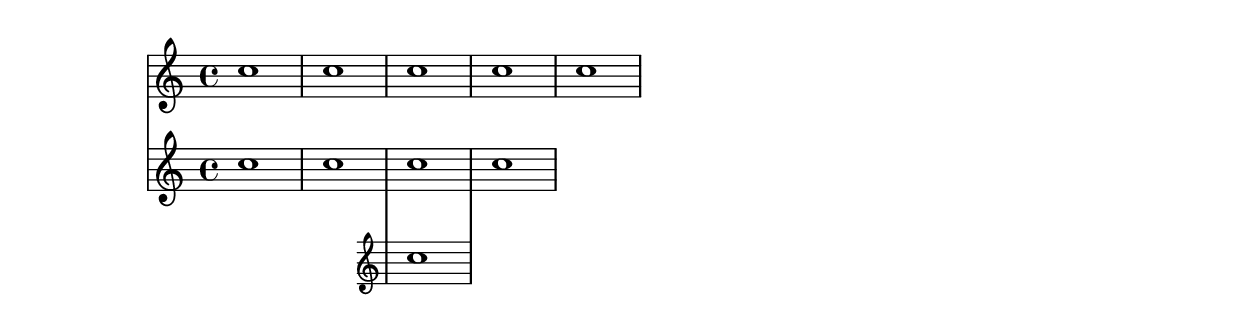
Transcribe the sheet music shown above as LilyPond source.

%% Do not edit this file; it is auto-generated from LSR http://lsr.dsi.unimi.it
%% This file is in the public domain.
\version "2.11.38"

\header {
  lsrtags = "staff-notation, contexts-and-engravers"

  texidoc = "
An extra staff can be added (possibly temporarily) after the start of a
piece.  

"
  doctitle = "Adding an extra staff"
} % begin verbatim
\score {
  <<
    \new Staff \relative c'' { c1 c c c c }
    \new StaffGroup \relative c'' {
      \new Staff {
        c1 c
        << c1 \new Staff { \once \override Staff.TimeSignature #'stencil = ##f c1 } >>
        c
      }
    }
  >>
}
